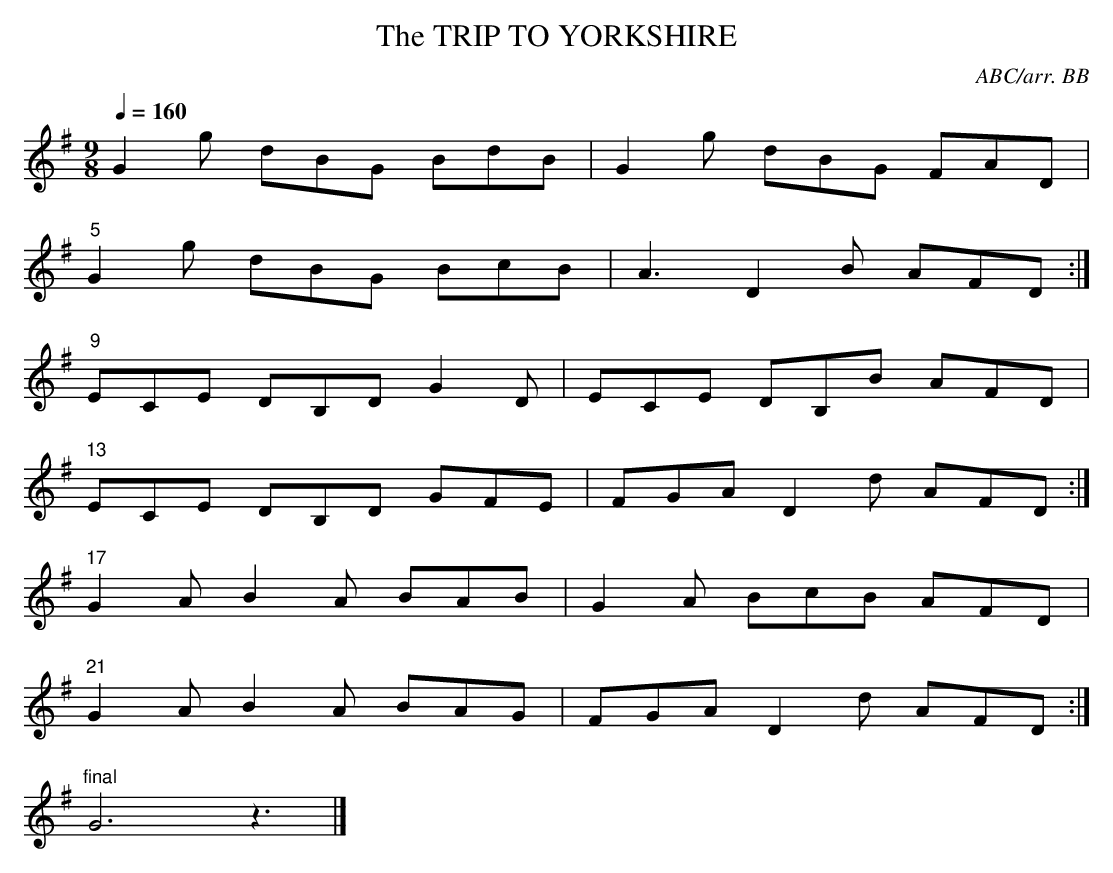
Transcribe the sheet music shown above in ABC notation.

X:1
T:TRIP TO YORKSHIRE, The
C:ABC/arr. BB
L:1/8
Q:1/4=160
M:9/8
K:G
G2g dBG BdB|G2g dBG FAD|
"5"G2g dBG BcB|A3 D2B AFD:|
"9"ECE DB,D G2D|ECE DB,B AFD|
"13"ECE DB,D GFE|FGA D2d AFD:|
"17"G2A B2A BAB|G2A BcB AFD|
"21"G2A B2A BAG|FGA D2d AFD:|
"final"G6z3|]
